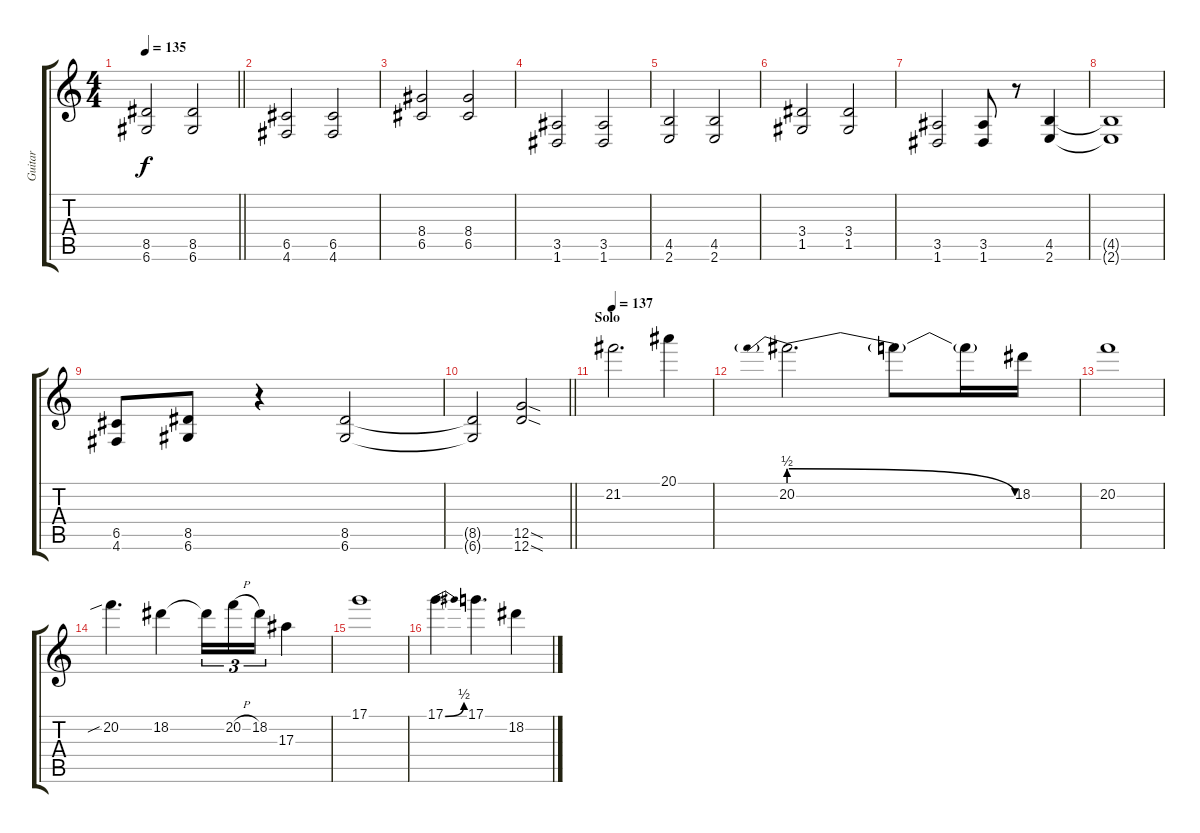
\track ("Guitar" "Guitar") {instrument distortionguitar}
\staff {score tabs}
\tuning (D4 A3 F3 C3 G2 D2) {hide}
\ts (4 4)
\tempo 135
\clef g2
\barLineRight lightlight
\ks c
(8.5 6.6).2{dy f} (8.5 6.6).2 |
(6.5 4.6).2 (6.5 4.6).2 |
(8.4 6.5).2 (8.4 6.5).2 |
(3.5 1.6).2 (3.5 1.6).2 |
(4.5 2.6).2 (4.5 2.6).2 |
(3.4 1.5).2 (3.4 1.5).2 |
(3.5 1.6).2 (3.5 1.6).8 r.8 (4.5 2.6).4 |
(4.5{t} 2.6{t}).1 |
(6.5 4.6).8 (8.5 6.6).8 r.4 (8.5 6.6).2 |
\barLineRight lightlight
(8.5{t} 6.6{t}).2 (12.5{sod} 12.6{sod}).2 |
\section ("" "Solo")
\tempo 137
21.2.2{d} 20.1.4 |
20.2{be (prebendrelease 0 2 60 0)}.2{d} 20.2{t}.8 20.2{t}.16 18.2.16 |
20.2.1 |
20.2{sib}.4{d} 18.2.4 18.2{t}.16{tu (3 2)} 20.2{h}.16{tu (3 2)} 18.2.16{tu (3 2)} 17.3.4 |
17.1.1 |
17.1{be (bend 0 0 60 2)}.4{d} 17.1.4{d} 18.2.4
